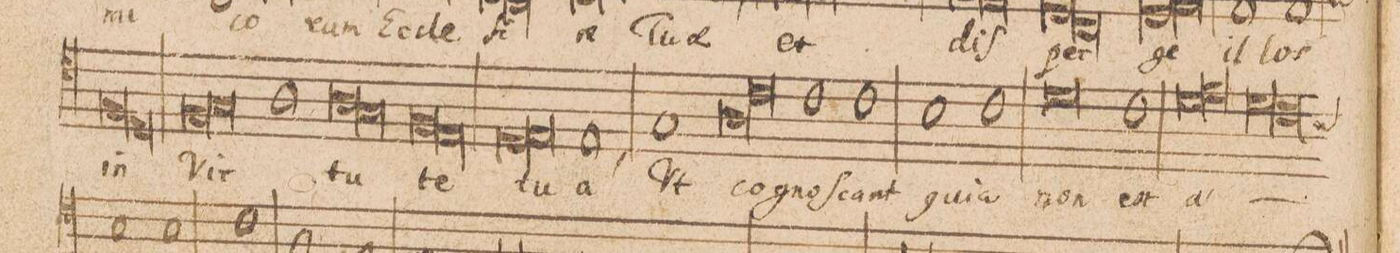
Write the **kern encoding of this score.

**kern	**text
*I"[TENOR.]	*
*clefC4	*
*k[]	*
*met(C|)	*
*M2/1	*
1F/	in
=27-	=27-
1D/	.
*Xlig	*
*lig	*
1F/	Vir-
=28-	=28-
1G/	.
*Xlig	*
1A\	.
=29-	=29-
*lig	*
1A\	-tu-
1G/	.
*Xlig	*
=30-	=30-
*lig	*
1F/	-te
1E/	.
*Xlig	*
=31-	=31-
*lig	*
1D/	tu-
1E/	.
*Xlig	*
=32-	=32-
1E/,	-a
1G/	Vt
=33-	=33-
*lig	*
1A\	co-
1c\	.
*Xlig	*
=34-	=34-
1c\	-gno-
1c\	-ſcant
=35-	=35-
1B\	qui-
1c\	-a
=36-	=36-
0d\	non
=37-	=37-
1c\	est
*lig	*
1d\	a-
=38-	=38-
1e\	.
*Xlig	*
*lig	*
1d\	.
=39-	=39-
*custos:B	*
1c\	.
*Xlig	*
*-	*-
